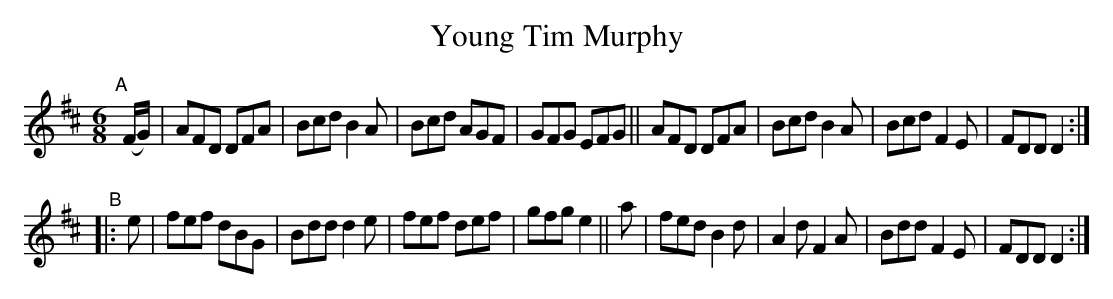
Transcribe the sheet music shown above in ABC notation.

X:1
T: Young Tim Murphy
M: 6/8
L: 1/8
K: D
"^A"[|] (F/G/) \
|  AFD DFA | Bcd B2A | Bcd AGF | GFG EFG \
|| AFD DFA | Bcd B2A | Bcd F2E | FDD D2 :|
"^B"|:\
e | fef dBG | Bdd d2e | fef def | gfg e2 ||\
a | fed B2d | A2d F2A | Bdd F2E | FDD D2 :|
